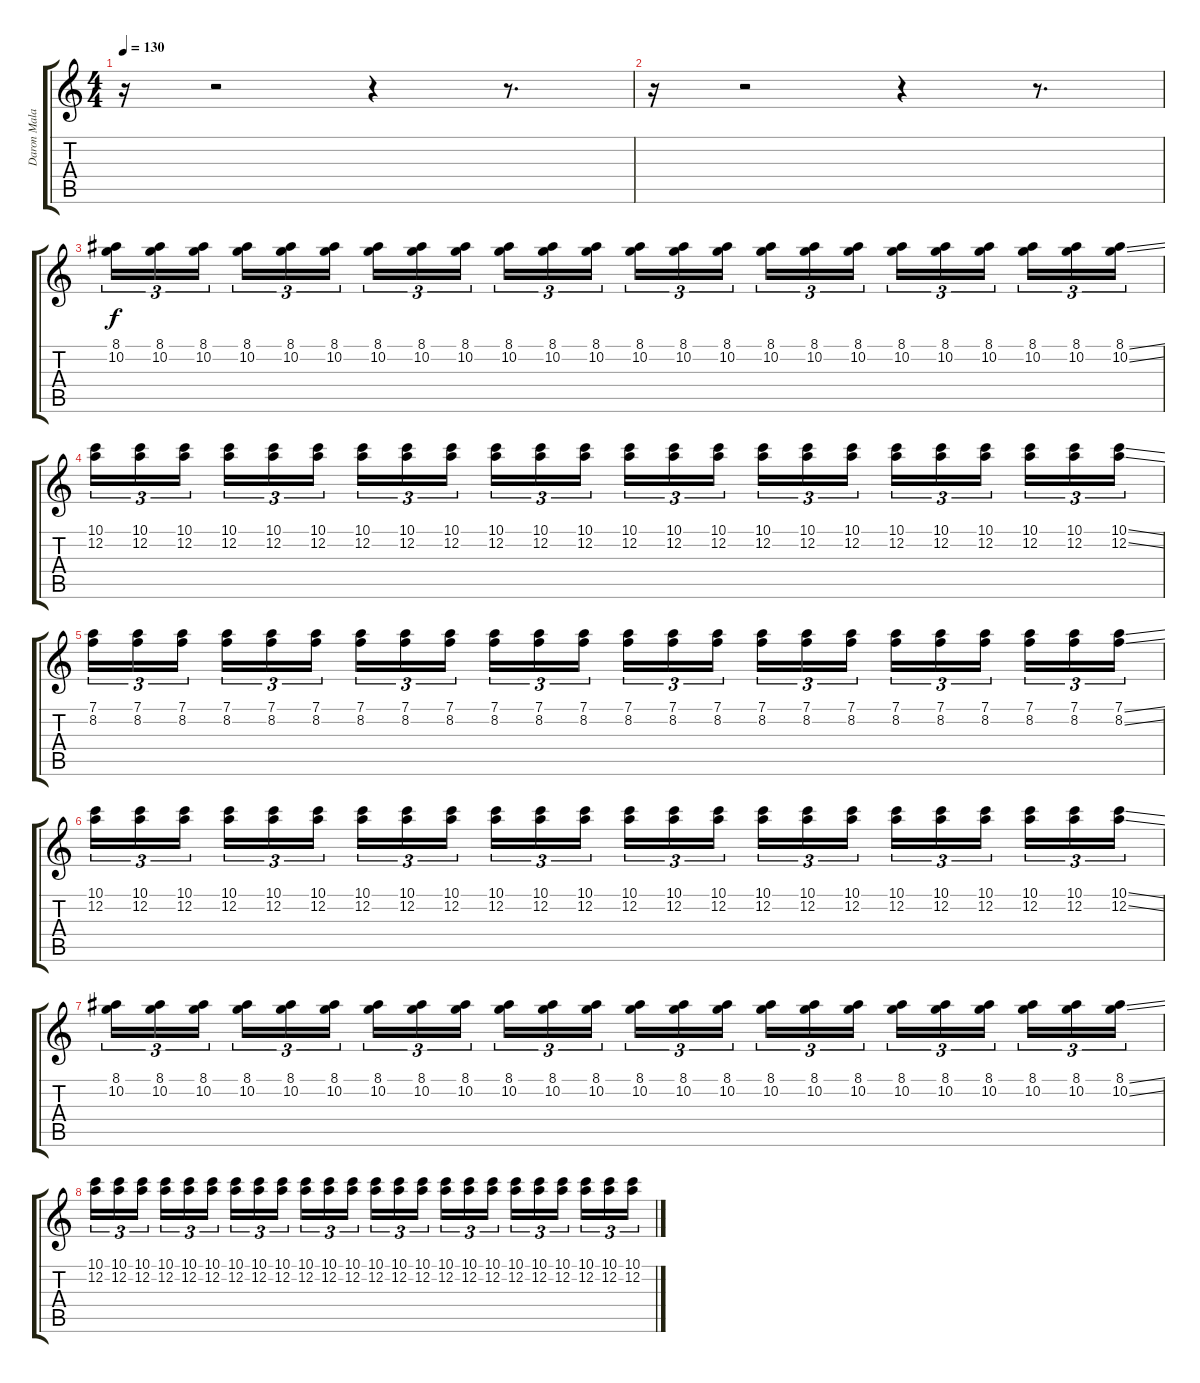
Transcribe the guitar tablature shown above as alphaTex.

\track ("Daron Malakian" "Daron Mala") {instrument electricguitarclean}
\staff {score tabs}
\tuning (D4 A3 F3 C3 G2 C2) {hide}
\ts (4 4)
\tempo 130
\clef g2
\ks c
r.16{dy f} r.2 r.4 r.8{d} |
r.16 r.2 r.4 r.8{d} |
(8.1 10.2).16{tu (3 2)} (8.1 10.2).16{tu (3 2)} (8.1 10.2).16{tu (3 2)} (8.1 10.2).16{tu (3 2)} (8.1 10.2).16{tu (3 2)} (8.1 10.2).16{tu (3 2)} (8.1 10.2).16{tu (3 2)} (8.1 10.2).16{tu (3 2)} (8.1 10.2).16{tu (3 2)} (8.1 10.2).16{tu (3 2)} (8.1 10.2).16{tu (3 2)} (8.1 10.2).16{tu (3 2)} (8.1 10.2).16{tu (3 2)} (8.1 10.2).16{tu (3 2)} (8.1 10.2).16{tu (3 2)} (8.1 10.2).16{tu (3 2)} (8.1 10.2).16{tu (3 2)} (8.1 10.2).16{tu (3 2)} (8.1 10.2).16{tu (3 2)} (8.1 10.2).16{tu (3 2)} (8.1 10.2).16{tu (3 2)} (8.1 10.2).16{tu (3 2)} (8.1 10.2).16{tu (3 2)} (8.1{ss} 10.2{ss}).16{tu (3 2)} |
(10.1 12.2).16{tu (3 2)} (10.1 12.2).16{tu (3 2)} (10.1 12.2).16{tu (3 2)} (10.1 12.2).16{tu (3 2)} (10.1 12.2).16{tu (3 2)} (10.1 12.2).16{tu (3 2)} (10.1 12.2).16{tu (3 2)} (10.1 12.2).16{tu (3 2)} (10.1 12.2).16{tu (3 2)} (10.1 12.2).16{tu (3 2)} (10.1 12.2).16{tu (3 2)} (10.1 12.2).16{tu (3 2)} (10.1 12.2).16{tu (3 2)} (10.1 12.2).16{tu (3 2)} (10.1 12.2).16{tu (3 2)} (10.1 12.2).16{tu (3 2)} (10.1 12.2).16{tu (3 2)} (10.1 12.2).16{tu (3 2)} (10.1 12.2).16{tu (3 2)} (10.1 12.2).16{tu (3 2)} (10.1 12.2).16{tu (3 2)} (10.1 12.2).16{tu (3 2)} (10.1 12.2).16{tu (3 2)} (10.1{ss} 12.2{ss}).16{tu (3 2)} |
(7.1 8.2).16{tu (3 2)} (7.1 8.2).16{tu (3 2)} (7.1 8.2).16{tu (3 2)} (7.1 8.2).16{tu (3 2)} (7.1 8.2).16{tu (3 2)} (7.1 8.2).16{tu (3 2)} (7.1 8.2).16{tu (3 2)} (7.1 8.2).16{tu (3 2)} (7.1 8.2).16{tu (3 2)} (7.1 8.2).16{tu (3 2)} (7.1 8.2).16{tu (3 2)} (7.1 8.2).16{tu (3 2)} (7.1 8.2).16{tu (3 2)} (7.1 8.2).16{tu (3 2)} (7.1 8.2).16{tu (3 2)} (7.1 8.2).16{tu (3 2)} (7.1 8.2).16{tu (3 2)} (7.1 8.2).16{tu (3 2)} (7.1 8.2).16{tu (3 2)} (7.1 8.2).16{tu (3 2)} (7.1 8.2).16{tu (3 2)} (7.1 8.2).16{tu (3 2)} (7.1 8.2).16{tu (3 2)} (7.1{ss} 8.2{ss}).16{tu (3 2)} |
(10.1 12.2).16{tu (3 2)} (10.1 12.2).16{tu (3 2)} (10.1 12.2).16{tu (3 2)} (10.1 12.2).16{tu (3 2)} (10.1 12.2).16{tu (3 2)} (10.1 12.2).16{tu (3 2)} (10.1 12.2).16{tu (3 2)} (10.1 12.2).16{tu (3 2)} (10.1 12.2).16{tu (3 2)} (10.1 12.2).16{tu (3 2)} (10.1 12.2).16{tu (3 2)} (10.1 12.2).16{tu (3 2)} (10.1 12.2).16{tu (3 2)} (10.1 12.2).16{tu (3 2)} (10.1 12.2).16{tu (3 2)} (10.1 12.2).16{tu (3 2)} (10.1 12.2).16{tu (3 2)} (10.1 12.2).16{tu (3 2)} (10.1 12.2).16{tu (3 2)} (10.1 12.2).16{tu (3 2)} (10.1 12.2).16{tu (3 2)} (10.1 12.2).16{tu (3 2)} (10.1 12.2).16{tu (3 2)} (10.1{ss} 12.2{ss}).16{tu (3 2)} |
(8.1 10.2).16{tu (3 2)} (8.1 10.2).16{tu (3 2)} (8.1 10.2).16{tu (3 2)} (8.1 10.2).16{tu (3 2)} (8.1 10.2).16{tu (3 2)} (8.1 10.2).16{tu (3 2)} (8.1 10.2).16{tu (3 2)} (8.1 10.2).16{tu (3 2)} (8.1 10.2).16{tu (3 2)} (8.1 10.2).16{tu (3 2)} (8.1 10.2).16{tu (3 2)} (8.1 10.2).16{tu (3 2)} (8.1 10.2).16{tu (3 2)} (8.1 10.2).16{tu (3 2)} (8.1 10.2).16{tu (3 2)} (8.1 10.2).16{tu (3 2)} (8.1 10.2).16{tu (3 2)} (8.1 10.2).16{tu (3 2)} (8.1 10.2).16{tu (3 2)} (8.1 10.2).16{tu (3 2)} (8.1 10.2).16{tu (3 2)} (8.1 10.2).16{tu (3 2)} (8.1 10.2).16{tu (3 2)} (8.1{ss} 10.2{ss}).16{tu (3 2)} |
(10.1 12.2).16{tu (3 2)} (10.1 12.2).16{tu (3 2)} (10.1 12.2).16{tu (3 2)} (10.1 12.2).16{tu (3 2)} (10.1 12.2).16{tu (3 2)} (10.1 12.2).16{tu (3 2)} (10.1 12.2).16{tu (3 2)} (10.1 12.2).16{tu (3 2)} (10.1 12.2).16{tu (3 2)} (10.1 12.2).16{tu (3 2)} (10.1 12.2).16{tu (3 2)} (10.1 12.2).16{tu (3 2)} (10.1 12.2).16{tu (3 2)} (10.1 12.2).16{tu (3 2)} (10.1 12.2).16{tu (3 2)} (10.1 12.2).16{tu (3 2)} (10.1 12.2).16{tu (3 2)} (10.1 12.2).16{tu (3 2)} (10.1 12.2).16{tu (3 2)} (10.1 12.2).16{tu (3 2)} (10.1 12.2).16{tu (3 2)} (10.1 12.2).16{tu (3 2)} (10.1 12.2).16{tu (3 2)} (10.1{ss} 12.2{ss}).16{tu (3 2)}
